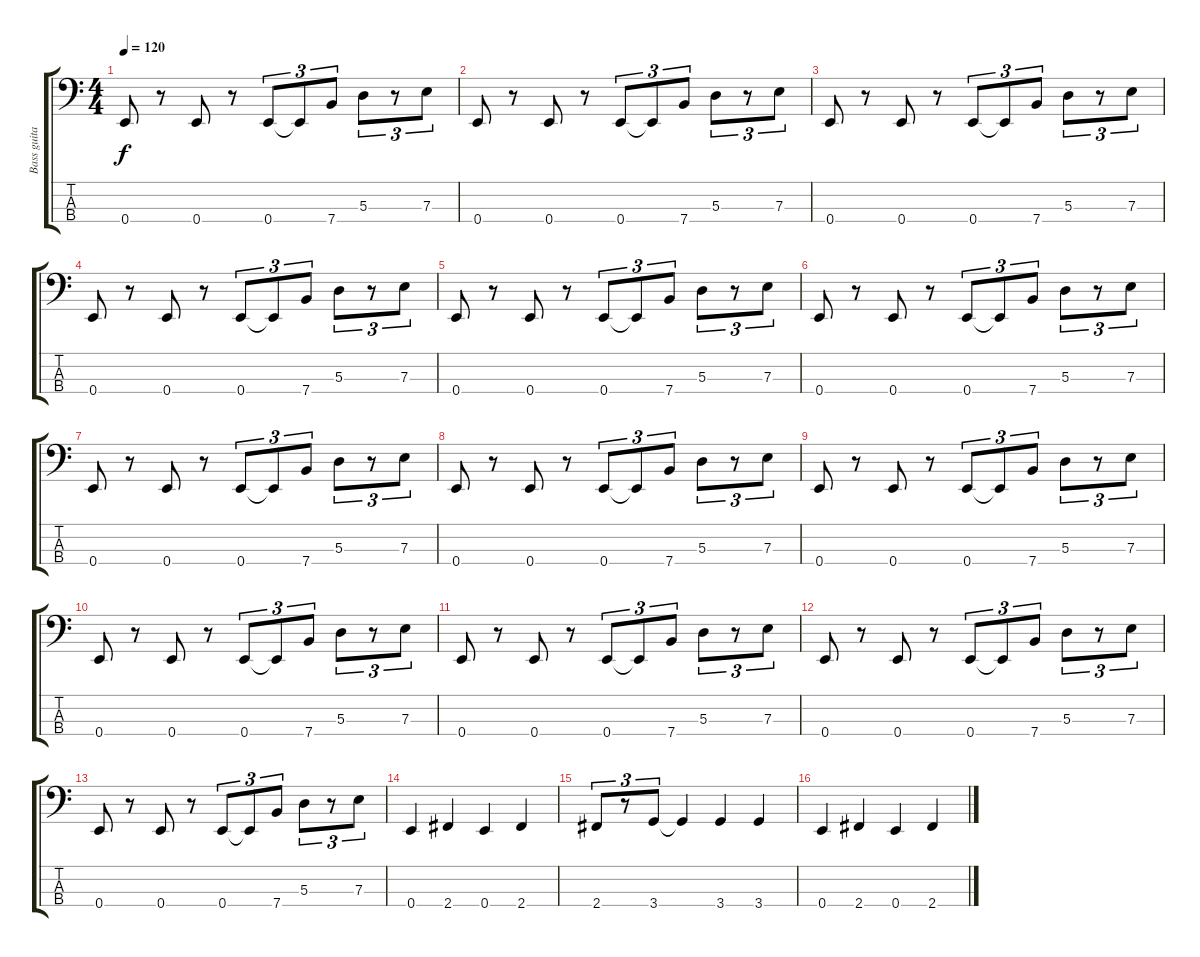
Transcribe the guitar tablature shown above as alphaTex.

\track ("Bass guitar" "Bass guita") {instrument electricbassfinger}
\staff {score tabs}
\tuning (G2 D2 A1 E1) {hide}
\ts (4 4)
\tempo 120
\clef f4
\ks c
0.4.8{dy f} r.8 0.4.8 r.8 0.4.8{tu (3 2)} 0.4{t}.8{tu (3 2)} 7.4.8{tu (3 2)} 5.3.8{tu (3 2)} r.8{tu (3 2)} 7.3.8{tu (3 2)} |
0.4.8 r.8 0.4.8 r.8 0.4.8{tu (3 2)} 0.4{t}.8{tu (3 2)} 7.4.8{tu (3 2)} 5.3.8{tu (3 2)} r.8{tu (3 2)} 7.3.8{tu (3 2)} |
0.4.8 r.8 0.4.8 r.8 0.4.8{tu (3 2)} 0.4{t}.8{tu (3 2)} 7.4.8{tu (3 2)} 5.3.8{tu (3 2)} r.8{tu (3 2)} 7.3.8{tu (3 2)} |
0.4.8 r.8 0.4.8 r.8 0.4.8{tu (3 2)} 0.4{t}.8{tu (3 2)} 7.4.8{tu (3 2)} 5.3.8{tu (3 2)} r.8{tu (3 2)} 7.3.8{tu (3 2)} |
0.4.8 r.8 0.4.8 r.8 0.4.8{tu (3 2)} 0.4{t}.8{tu (3 2)} 7.4.8{tu (3 2)} 5.3.8{tu (3 2)} r.8{tu (3 2)} 7.3.8{tu (3 2)} |
0.4.8 r.8 0.4.8 r.8 0.4.8{tu (3 2)} 0.4{t}.8{tu (3 2)} 7.4.8{tu (3 2)} 5.3.8{tu (3 2)} r.8{tu (3 2)} 7.3.8{tu (3 2)} |
0.4.8 r.8 0.4.8 r.8 0.4.8{tu (3 2)} 0.4{t}.8{tu (3 2)} 7.4.8{tu (3 2)} 5.3.8{tu (3 2)} r.8{tu (3 2)} 7.3.8{tu (3 2)} |
0.4.8 r.8 0.4.8 r.8 0.4.8{tu (3 2)} 0.4{t}.8{tu (3 2)} 7.4.8{tu (3 2)} 5.3.8{tu (3 2)} r.8{tu (3 2)} 7.3.8{tu (3 2)} |
0.4.8 r.8 0.4.8 r.8 0.4.8{tu (3 2)} 0.4{t}.8{tu (3 2)} 7.4.8{tu (3 2)} 5.3.8{tu (3 2)} r.8{tu (3 2)} 7.3.8{tu (3 2)} |
0.4.8 r.8 0.4.8 r.8 0.4.8{tu (3 2)} 0.4{t}.8{tu (3 2)} 7.4.8{tu (3 2)} 5.3.8{tu (3 2)} r.8{tu (3 2)} 7.3.8{tu (3 2)} |
0.4.8 r.8 0.4.8 r.8 0.4.8{tu (3 2)} 0.4{t}.8{tu (3 2)} 7.4.8{tu (3 2)} 5.3.8{tu (3 2)} r.8{tu (3 2)} 7.3.8{tu (3 2)} |
0.4.8 r.8 0.4.8 r.8 0.4.8{tu (3 2)} 0.4{t}.8{tu (3 2)} 7.4.8{tu (3 2)} 5.3.8{tu (3 2)} r.8{tu (3 2)} 7.3.8{tu (3 2)} |
0.4.8 r.8 0.4.8 r.8 0.4.8{tu (3 2)} 0.4{t}.8{tu (3 2)} 7.4.8{tu (3 2)} 5.3.8{tu (3 2)} r.8{tu (3 2)} 7.3.8{tu (3 2)} |
0.4.4 2.4.4 0.4.4 2.4.4 |
2.4.8{tu (3 2)} r.8{tu (3 2)} 3.4.8{tu (3 2)} 3.4{t}.4 3.4.4 3.4.4 |
0.4.4 2.4.4 0.4.4 2.4.4
